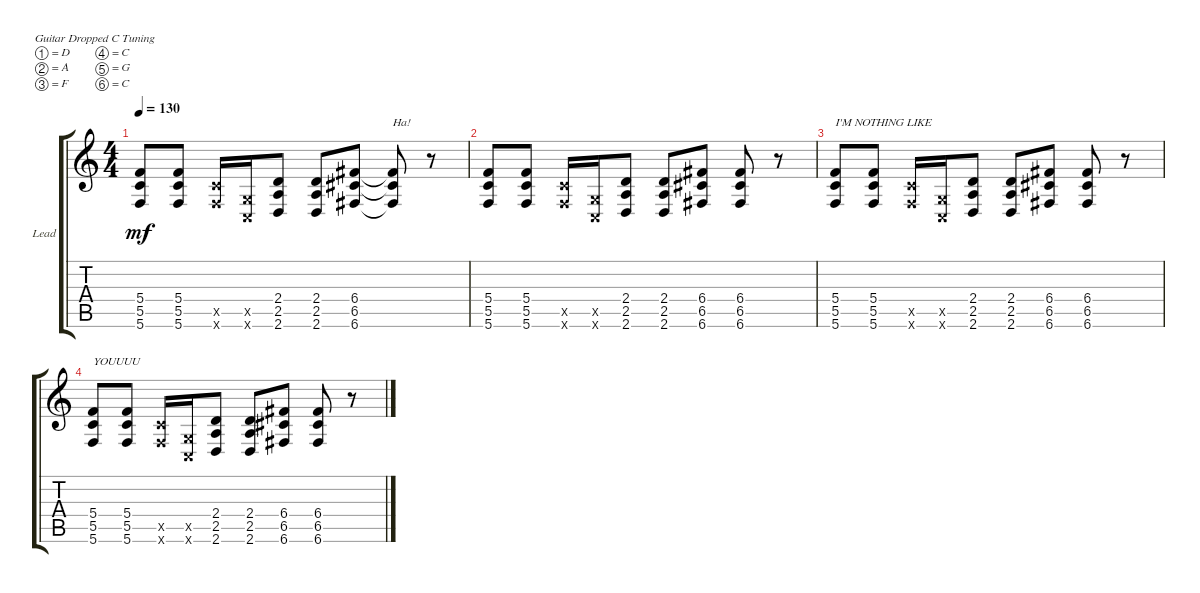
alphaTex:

\defaultSystemsLayout 4
\bracketExtendMode groupsimilarinstruments
\firstSystemTrackNameOrientation horizontal
\otherSystemsTrackNameOrientation horizontal
\track ("Lead Guitar" "Lead") {instrument acousticguitarsteel}
\staff {score tabs}
\tuning (D4 A3 F3 C3 G2 C2)
\ts (4 4)
\tempo 130
\clef g2
\ks c
(5.6 5.5 5.4).8{dy mf} (5.6 5.5 5.4).8 (5.5{x} 5.6{x}).16 (0.6{x} 0.5{x}).16 (2.6 2.5 2.4).8 (2.5 2.6 2.4).8 (6.6 6.5 6.4).8 (6.6{t} 6.5{t} 6.4{t}).8{txt "Ha!"} r.8 |
(5.6 5.5 5.4).8 (5.6 5.5 5.4).8 (5.5{x} 5.6{x}).16 (0.6{x} 0.5{x}).16 (2.6 2.5 2.4).8 (2.5 2.6 2.4).8 (6.6 6.5 6.4).8 (6.6 6.5 6.4).8 r.8 |
(5.6 5.5 5.4).8{txt "I'M NOTHING LIKE"} (5.6 5.5 5.4).8 (5.5{x} 5.6{x}).16 (0.6{x} 0.5{x}).16 (2.6 2.5 2.4).8 (2.5 2.6 2.4).8 (6.6 6.5 6.4).8 (6.6 6.5 6.4).8 r.8 |
(5.6 5.5 5.4).8{txt "YOUUUU"} (5.6 5.5 5.4).8 (5.5{x} 5.6{x}).16 (0.6{x} 0.5{x}).16 (2.6 2.5 2.4).8 (2.5 2.6 2.4).8 (6.6 6.5 6.4).8 (6.6 6.5 6.4).8 r.8
